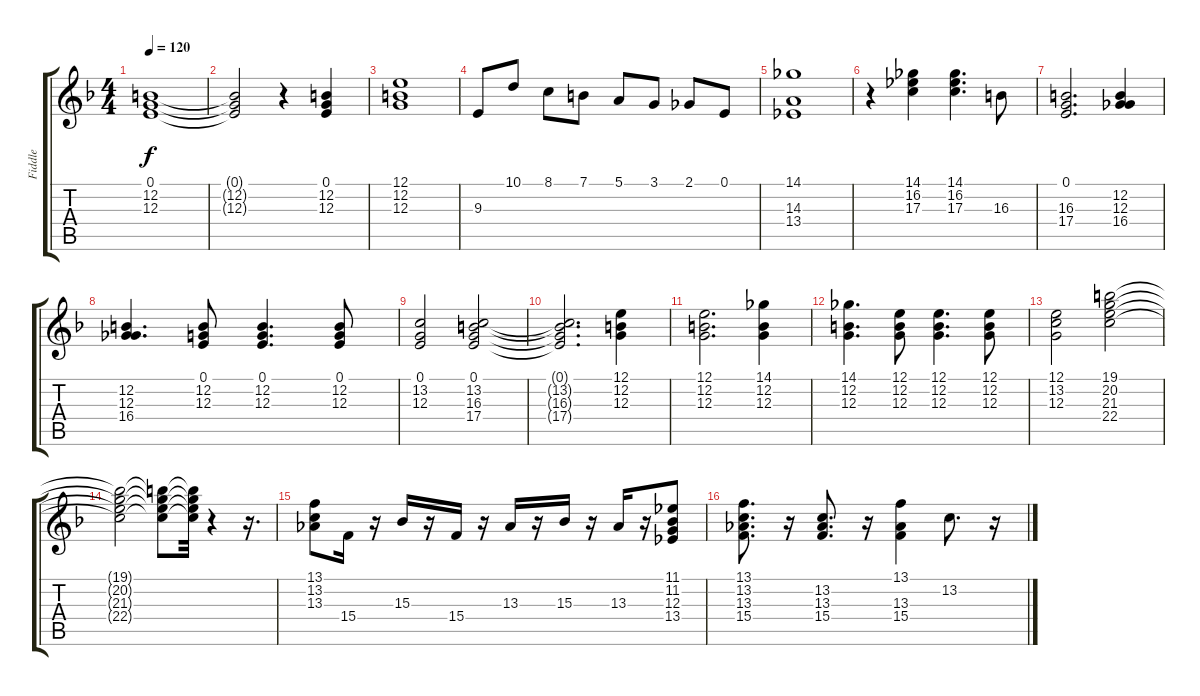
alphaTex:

\track ("Fiddle" "Fiddle") {instrument fiddle}
\staff {score tabs}
\tuning (E4 B3 G3 D3 A2 E2) {hide}
\ts (4 4)
\tempo 120
\clef g2
\ks dminor
(0.1 12.2 12.3).1{dy f} |
(0.1{t} 12.2{t} 12.3{t}).2 r.4 (0.1 12.2 12.3).4 |
(12.1 12.2 12.3).1 |
9.3.8 10.1.8 8.1.8 7.1.8 5.1.8 3.1.8 2.1.8 0.1.8 |
(14.1 14.3 13.4).1 |
r.4 (14.1 16.2 17.3).4 (14.1 16.2 17.3).4{d} 16.3.8 |
(0.1 16.3 17.4).2{d} (12.2 12.3 16.4).4 |
(12.2 12.3 16.4).4{d} (0.1 12.2 12.3).8 (0.1 12.2 12.3).4{d} (0.1 12.2 12.3).8 |
(0.1 13.2 12.3).2 (0.1 13.2 16.3 17.4).2 |
(0.1{t} 13.2{t} 16.3{t} 17.4{t}).2{d} (12.1 12.2 12.3).4 |
(12.1 12.2 12.3).2{d} (14.1 12.2 12.3).4 |
(14.1 12.2 12.3).4{d} (12.1 12.2 12.3).8 (12.1 12.2 12.3).4{d} (12.1 12.2 12.3).8 |
(12.1 13.2 12.3).2 (19.1 20.2 21.3 22.4).2 |
(19.1{t} 20.2{t} 21.3{t} 22.4{t}).2 (19.1{t} 20.2{t} 21.3{t} 22.4{t}).8 (19.1{t} 20.2{t} 21.3{t} 22.4{t}).32 r.4 r.16{d} |
(13.1 13.2 13.3).8 15.4.16 r.16 15.3.16 r.16 15.4.16 r.16 13.3.16 r.16 15.3.16 r.16 13.3.16 r.16 (11.1 11.2 12.3 13.4).8 |
(13.1 13.2 13.3 15.4).8{d} r.16 (13.2 13.3 15.4).8{d} r.16 (13.1 13.3 15.4).4 13.2.8{d} r.16
